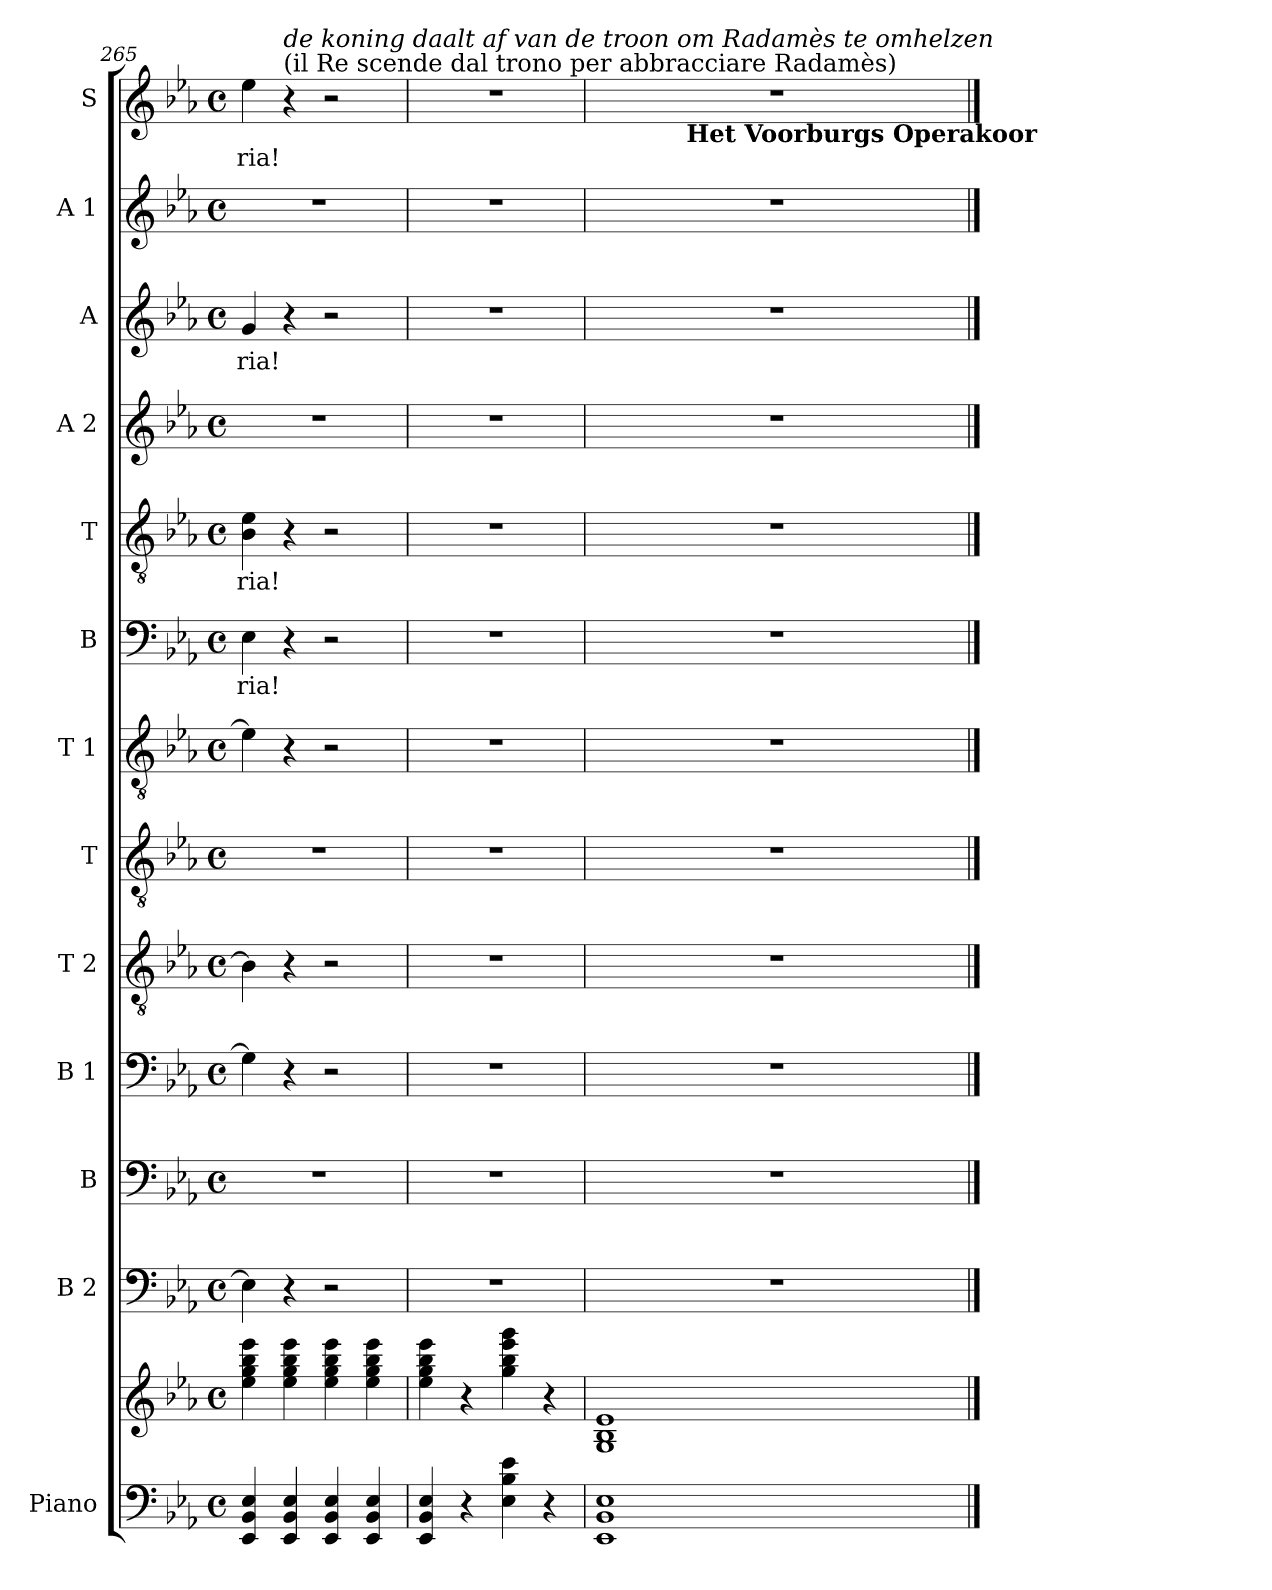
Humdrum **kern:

**kern	**kern	**kern	**kern	**kern	**kern	**kern	**kern	**kern	**text	**kern	**text	**kern	**kern	**text	**kern	**kern	**text
*part13	*part13	*part12	*part11	*part10	*part9	*part8	*part7	*part6	*part6	*part5	*part5	*part4	*part3	*part3	*part2	*part1	*part1
*staff14	*staff13	*staff12	*staff11	*staff10	*staff9	*staff8	*staff7	*staff6	*staff6	*staff5	*staff5	*staff4	*staff3	*staff3	*staff2	*staff1	*staff1
*I"Piano	*	*I"B 2	*I"B	*I"B 1	*I"T 2	*I"T	*I"T 1	*I"B	*	*I"T	*	*I"A 2	*I"A	*	*I"A 1	*I"S	*
*I'Pno	*	*I'B 2	*I'B	*I'B 1	*I'T 2	*I'T	*I'T 1	*I'B	*	*I'T	*	*I'A 2	*I'A	*	*I'A 1	*I'S	*
*clefF4	*clefG2	*clefF4	*clefF4	*clefF4	*clefGv2	*clefGv2	*clefGv2	*clefF4	*	*clefGv2	*	*clefG2	*clefG2	*	*clefG2	*clefG2	*
*k[b-e-a-]	*k[b-e-a-]	*k[b-e-a-]	*k[b-e-a-]	*k[b-e-a-]	*k[b-e-a-]	*k[b-e-a-]	*k[b-e-a-]	*k[b-e-a-]	*	*k[b-e-a-]	*	*k[b-e-a-]	*k[b-e-a-]	*	*k[b-e-a-]	*k[b-e-a-]	*
*M4/4	*M4/4	*M4/4	*M4/4	*M4/4	*M4/4	*M4/4	*M4/4	*M4/4	*	*M4/4	*	*M4/4	*M4/4	*	*M4/4	*M4/4	*
*met(c)	*met(c)	*met(c)	*met(c)	*met(c)	*met(c)	*met(c)	*met(c)	*met(c)	*	*met(c)	*	*met(c)	*met(c)	*	*met(c)	*met(c)	*
=265	=265	=265	=265	=265	=265	=265	=265	=265	=265	=265	=265	=265	=265	=265	=265	=265	=265
!	!	!	!	!	!	!	!	!	!LO:LY:b	!	!LO:LY:b	!	!	!LO:LY:b	!	!	!LO:LY:b
4EE-/ 4BB-/ 4E-/	4ee-\ 4gg\ 4bb-\ 4eee-\	4E-\]	1r	4G\]	4B-\]	1r	4e-\]	4E-\	-ria!	4B-!\ 4e-\	-ria!	1r	4g/	-ria!	1r	4ee-\	-ria!
!	!	!	!	!	!	!	!	!	!	!	!	!	!	!	!	!LO:TX:a:t=(il Re scende dal trono per abbracciare Radamès)	!
!	!	!	!	!	!	!	!	!	!	!	!	!	!	!	!	!LO:TX:a:i:t=de koning daalt af van de troon om Radamès te omhelzen	!
4EE-/ 4BB-/ 4E-/	4ee-\ 4gg\ 4bb-\ 4eee-\	4r	.	4r	4r	.	4r	4r	.	4r	.	.	4r	.	.	4r	.
4EE-/ 4BB-/ 4E-/	4ee-\ 4gg\ 4bb-\ 4eee-\	2r	.	2r	2r	.	2r	2r	.	2r	.	.	2r	.	.	2r	.
4EE-/ 4BB-/ 4E-/	4ee-\ 4gg\ 4bb-\ 4eee-\	.	.	.	.	.	.	.	.	.	.	.	.	.	.	.	.
=266	=266	=266	=266	=266	=266	=266	=266	=266	=266	=266	=266	=266	=266	=266	=266	=266	=266
4EE-/ 4BB-/ 4E-/	4ee-\ 4gg\ 4bb-\ 4eee-\	1r	1r	1r	1r	1r	1r	1r	.	1r	.	1r	1r	.	1r	1r	.
4r	4r	.	.	.	.	.	.	.	.	.	.	.	.	.	.	.	.
4E-\ 4B-\ 4e-\	4gg\ 4bb-\ 4eee-\ 4ggg\	.	.	.	.	.	.	.	.	.	.	.	.	.	.	.	.
4r	4r	.	.	.	.	.	.	.	.	.	.	.	.	.	.	.	.
=267	=267	=267	=267	=267	=267	=267	=267	=267	=267	=267	=267	=267	=267	=267	=267	=267	=267
*	*	*	*	*	*	*	*	*	*	*	*	*	*	*	*	*^	*
1EE- 1BB- 1E-	1G 1B- 1e-	1r	1r	1r	1r	1r	1r	1r	.	1r	.	1r	1r	.	1r	1r	2ryy	.
.	.	.	.	.	.	.	.	.	.	.	.	.	.	.	.	.	8ryy	.
!	!	!	!	!	!	!	!	!	!	!	!	!	!	!	!	!	!LO:TX:b:B:t=Het Voorburgs Operakoor	!
.	.	.	.	.	.	.	.	.	.	.	.	.	.	.	.	.	4.ryy	.
*	*	*	*	*	*	*	*	*	*	*	*	*	*	*	*	*v	*v	*
==	==	==	==	==	==	==	==	==	==	==	==	==	==	==	==	==	==
*-	*-	*-	*-	*-	*-	*-	*-	*-	*-	*-	*-	*-	*-	*-	*-	*-	*-
